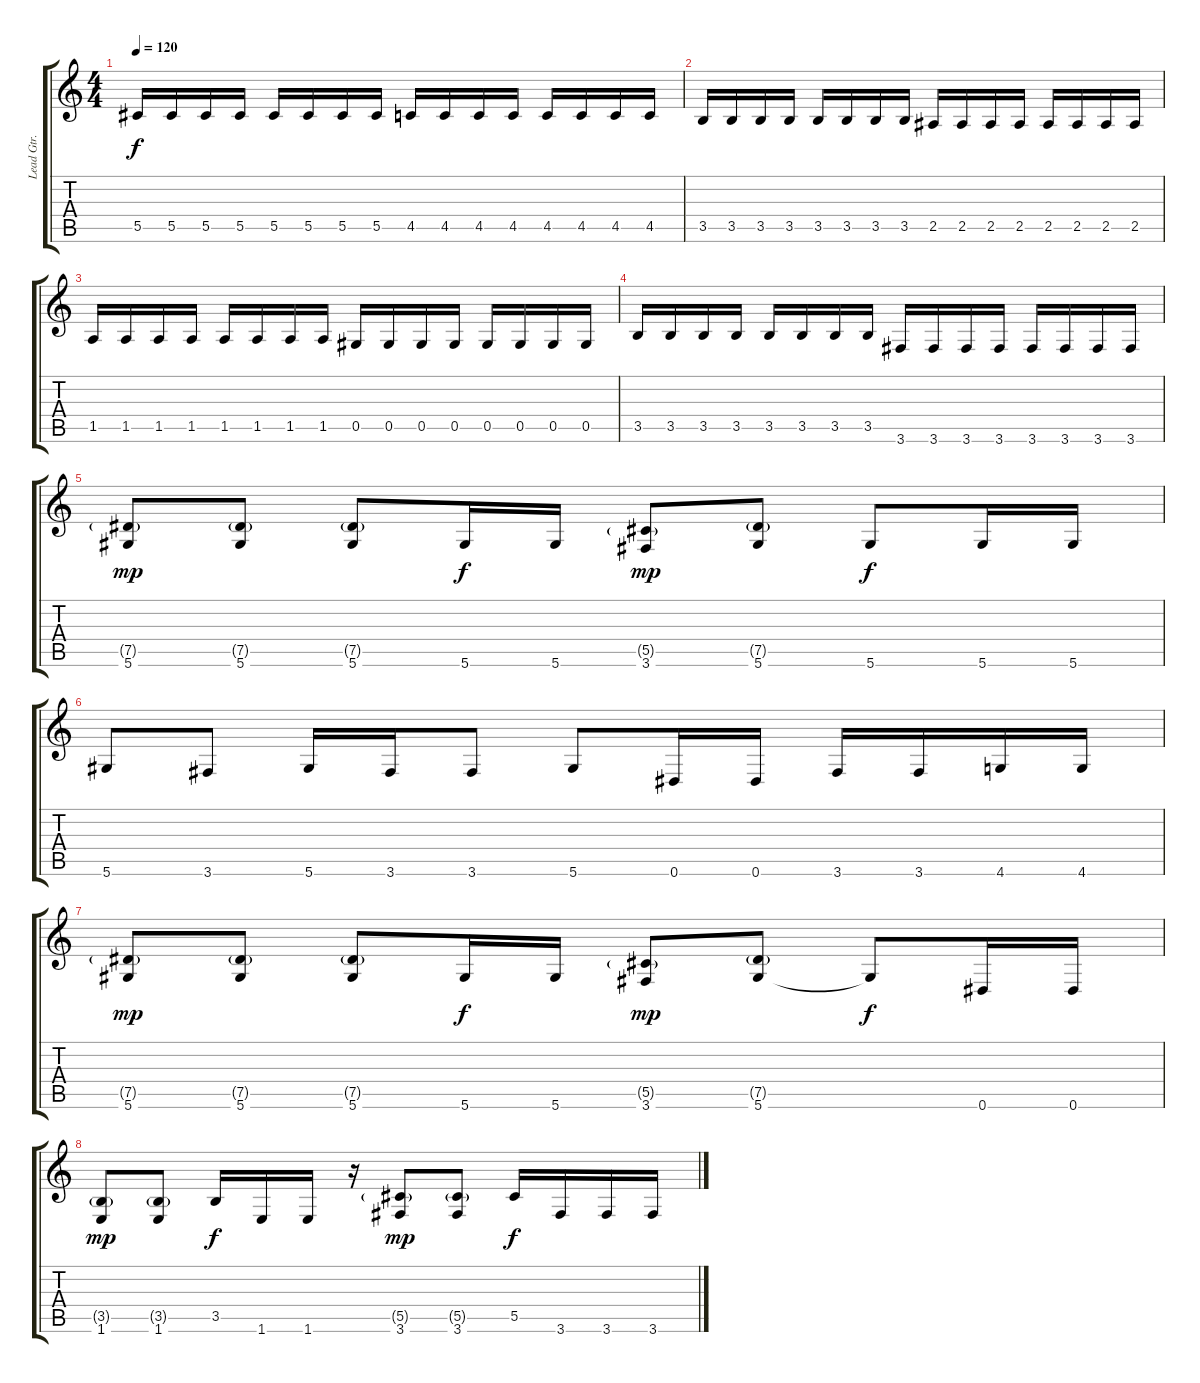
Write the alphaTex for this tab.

\track ("Lead Gtr." "Lead Gtr.") {instrument overdrivenguitar}
\staff {score tabs}
\tuning (Eb4 Bb3 Gb3 Db3 Ab2 Eb2) {hide}
\ts (4 4)
\tempo 120
\clef g2
\ks c
5.5.16{dy f} 5.5.16 5.5.16 5.5.16 5.5.16 5.5.16 5.5.16 5.5.16 4.5.16 4.5.16 4.5.16 4.5.16 4.5.16 4.5.16 4.5.16 4.5.16 |
3.5.16 3.5.16 3.5.16 3.5.16 3.5.16 3.5.16 3.5.16 3.5.16 2.5.16 2.5.16 2.5.16 2.5.16 2.5.16 2.5.16 2.5.16 2.5.16 |
1.5.16 1.5.16 1.5.16 1.5.16 1.5.16 1.5.16 1.5.16 1.5.16 0.5.16 0.5.16 0.5.16 0.5.16 0.5.16 0.5.16 0.5.16 0.5.16 |
3.5.16 3.5.16 3.5.16 3.5.16 3.5.16 3.5.16 3.5.16 3.5.16 3.6.16 3.6.16 3.6.16 3.6.16 3.6.16 3.6.16 3.6.16 3.6.16 |
(7.5{g} 5.6).8{dy mp} (7.5{g} 5.6).8 (7.5{g} 5.6).8 5.6.16{dy f} 5.6.16 (5.5{g} 3.6).8{dy mp} (7.5{g} 5.6).8 5.6.8{dy f} 5.6.16 5.6.16 |
5.6.8 3.6.8 5.6.16 3.6.16 3.6.8 5.6.8 0.6.16 0.6.16 3.6.16 3.6.16 4.6.16 4.6.16 |
(7.5{g} 5.6).8{dy mp} (7.5{g} 5.6).8 (7.5{g} 5.6).8 5.6.16{dy f} 5.6.16 (5.5{g} 3.6).8{dy mp} (7.5{g} 5.6).8 5.6{t}.8{dy f} 0.6.16 0.6.16 |
(3.5{g} 1.6).8{dy mp} (3.5{g} 1.6).8 3.5.16{dy f} 1.6.16 1.6.16 r.16 (5.5{g} 3.6).8{dy mp} (5.5{g} 3.6).8 5.5.16{dy f} 3.6.16 3.6.16 3.6.16
